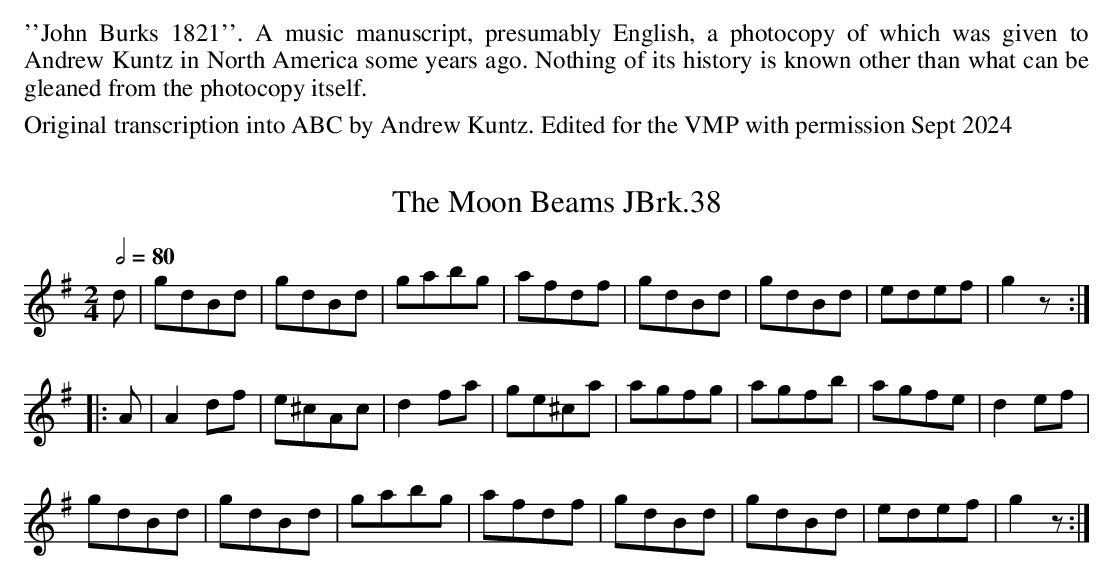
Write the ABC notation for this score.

X:1
T:Moon Beams JBrk.38, The
Q:1/2=80
M:2/4
L:1/8
K:G
d|gdBd|gdBd|gabg|afdf|gdBd|gdBd|edef|g2z:|
|:A|A2 df|e^cAc|d2 fa|ge^ca|agfg|agfb|agfe|d2 ef|
gdBd|gdBd|gabg|afdf|gdBd|gdBd|edef|g2 z:|]
